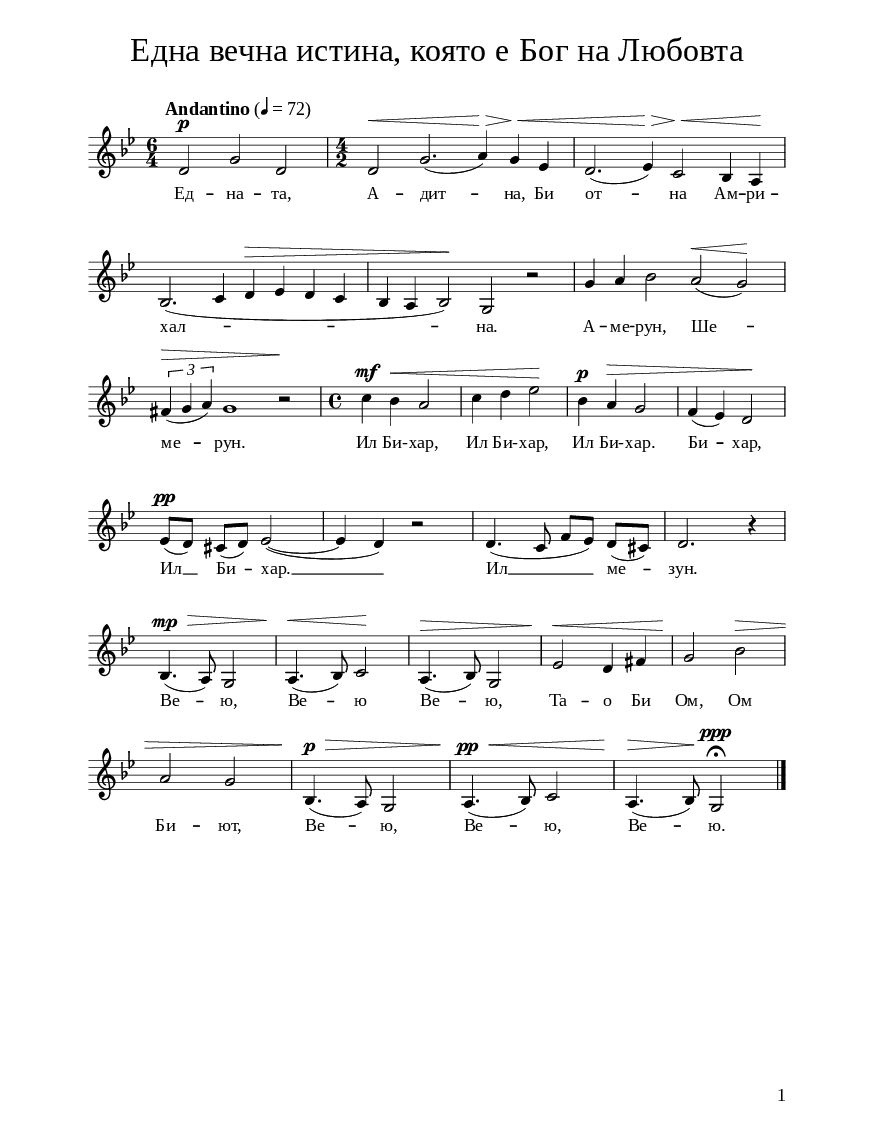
\version "2.24.2"

% include paper part and global functions
\include "include/globals.ily"

\bookpart {
  \label #'ref201
  \tocItem \markup "Една вечна истина, която е Бог на Любовта"
  \include "include/bookpart-paper.ily"
  \score {
    \include "include/score-layout.ily"

    \new Voice \relative c' {
      \clef treble
      \key g \minor
      \time 6/4
      \tempoFunc "Andantino" 4 "72"
      \autoBeamOff
      d2^\p  g2  d2 | % 2
      \time 4/2  | % 2
      d2^\<  g2. (  a4 ) \! \>  g4 \!
      \<  es4 | % 3
      d2. (  es4 ) \! \>  c2 \! \<
      bes4  a4\!  \break | % 4
      bes2. (\!  c4  d4^\>  es4
      d4  c4 | % 5
      bes4  a4  bes2 ) \!  g2 r2 | % 6
      g'4  a4  bes2  a2 (^\<  g2\!
      ) \break | % 7
      \times 2/3  {
        fis4 ( \!^\>  g4  a4 )
      }
      g1 r2 \! | % 8
      \time 4/4  | % 8
      c4^\mf  bes4^\<  a2 | % 9
      c4  d4  es2 \! |
      bes4 ^\p  a4^\>  g2 | % 11
      f4 (  es4 )  d2 \! \break | % 12
      es8 ( [ ^\pp  d8 ) ]  cis8 ( [  d8) ]  es2 ( ~ | % 13
      es4  d4 ) r2 | % 14
      d4. (  c8  f8 [  es8 ) ]  d8
      ( [  cis8 ) ] | % 15
      d2. r4 \break | % 16
      bes4. ( ^\mp^\>  a8 )  g2 | % 17
      a4. ( \! \<  bes8 )  c2 \! | % 18
      a4. ( ^\>  bes8 )  g2 | % 19
      es'2 \! ^\<  d4  fis4 |
      g2 \!  bes2 ^\> \break | % 21
      a2  g2 | % 22
      bes,4. ( \! \p \>  a8 )  g2 | % 23
      a4. ( \! \pp \<  bes8 )  c2 | % 24
      a4. ( \! \>  bes8 ) \!  g2 ^\fermata ^\ppp
      \bar "|."
    }
    \addlyrics {
      Ед -- на -- та, А -- дит -- на,
      Би от -- на Ам -- ри -- хал --
      на. А -- ме -- рун, Ше -- ме --  рун.
      Ил "Би-" -- хар, Ил "Би-" -- хар, Ил "Би-"
      -- хар. Би -- хар, Ил __  Би --
      хар. __  Ил __    ме  --
      зун. Ве -- ю, Ве -- ю Ве -- ю, Та -- о Би Ом, Ом Би --
      ют, Ве -- ю, Ве -- ю, Ве --
      ю.}

      \header {
        title = \titleFunc "Една вечна истина, която е Бог на Любовта" "Edna večna istina, kojato e Bog na Ljubovta"
      }

      \midi{}

    } % score


  } % bookpart

  % Più mosso
  %
